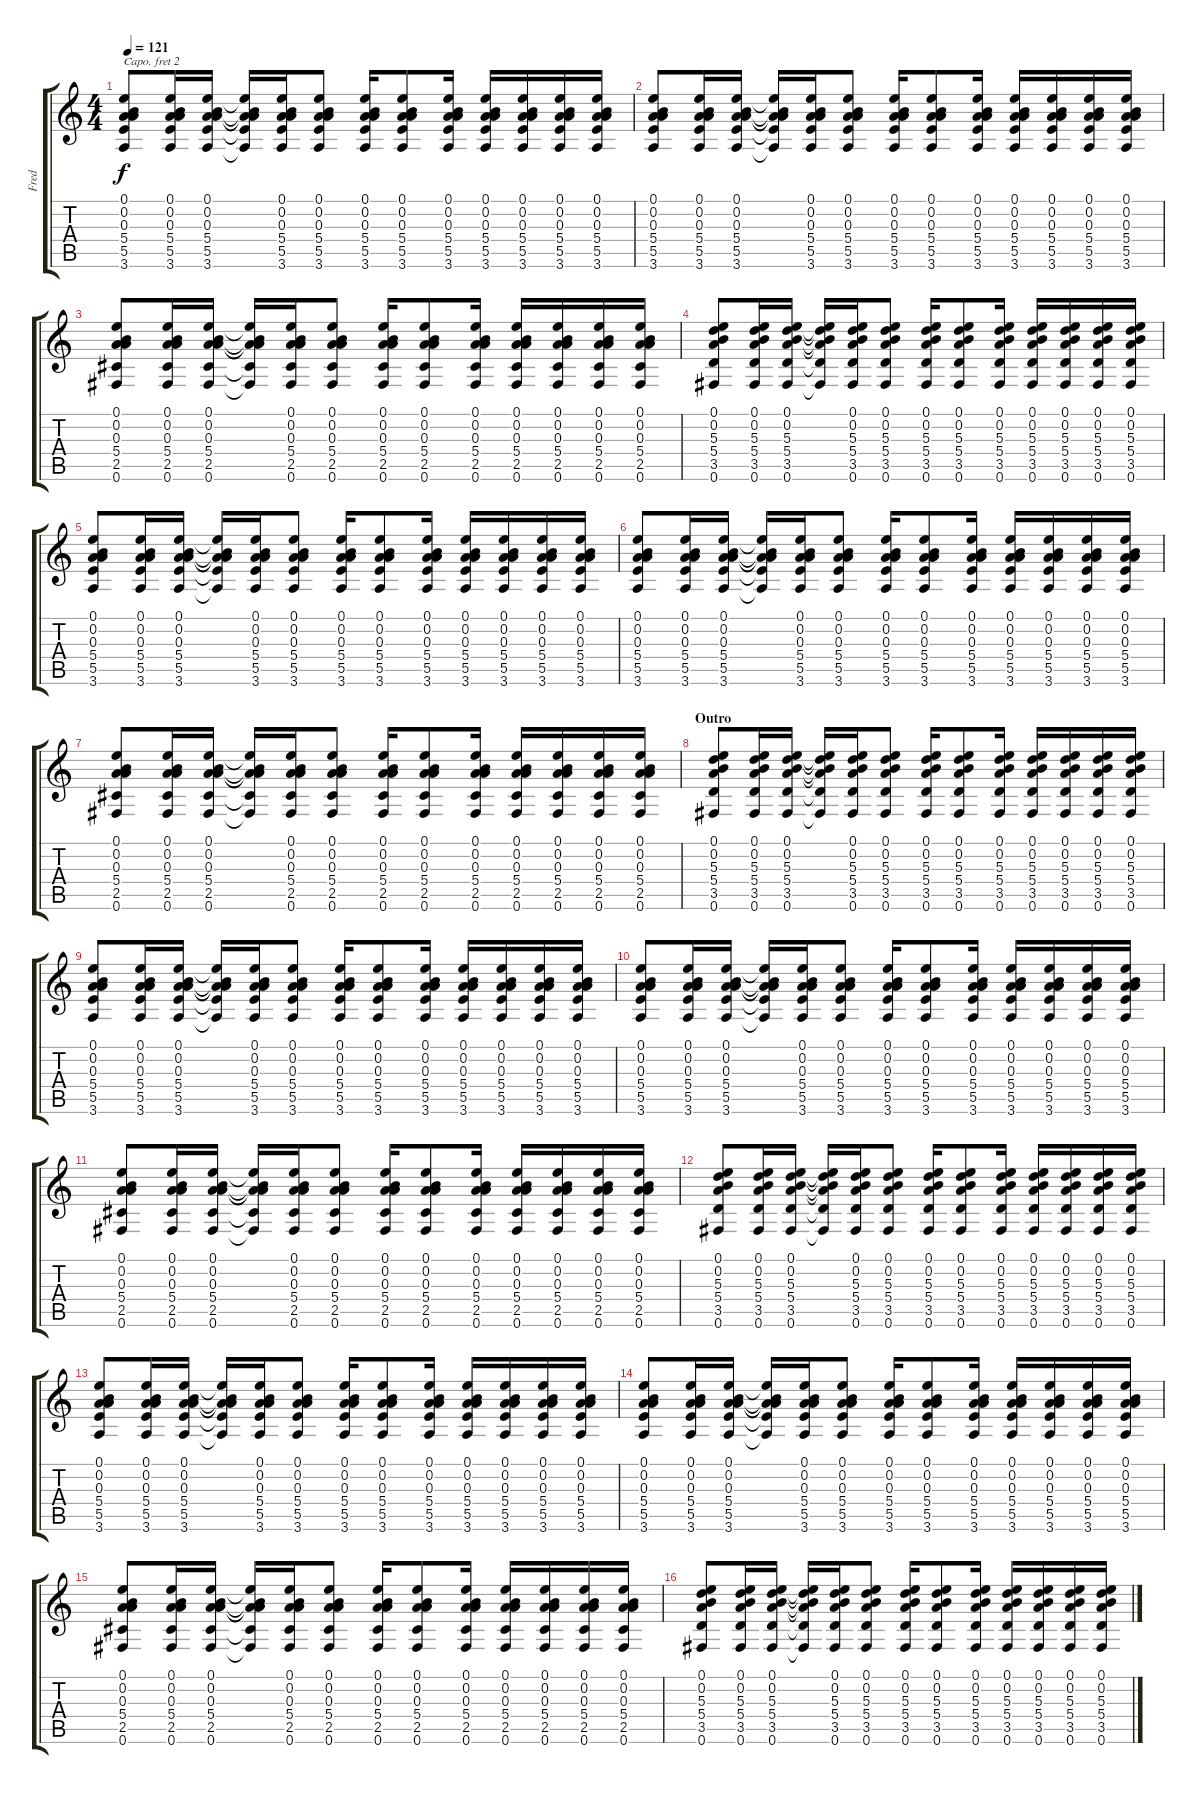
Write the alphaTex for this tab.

\track ("Fred" "Fred") {instrument acousticguitarsteel}
\staff {score tabs}
\capo 2
\tuning (D4 A3 G3 D3 A2 E2) {hide}
\ts (4 4)
\tempo 121
\clef g2
\ks c
(0.1 0.2 0.3 5.4 5.5 3.6).8{dy f} (0.1 0.2 0.3 5.4 5.5 3.6).16 (0.1 0.2 0.3 5.4 5.5 3.6).16 (0.1{t} 0.2{t} 0.3{t} 5.4{t} 5.5{t} 3.6{t}).16 (0.1 0.2 0.3 5.4 5.5 3.6).16 (0.1 0.2 0.3 5.4 5.5 3.6).8 (0.1 0.2 0.3 5.4 5.5 3.6).16 (0.1 0.2 0.3 5.4 5.5 3.6).8 (0.1 0.2 0.3 5.4 5.5 3.6).16 (0.1 0.2 0.3 5.4 5.5 3.6).16 (0.1 0.2 0.3 5.4 5.5 3.6).16 (0.1 0.2 0.3 5.4 5.5 3.6).16 (0.1 0.2 0.3 5.4 5.5 3.6).16 |
(0.1 0.2 0.3 5.4 5.5 3.6).8 (0.1 0.2 0.3 5.4 5.5 3.6).16 (0.1 0.2 0.3 5.4 5.5 3.6).16 (0.1{t} 0.2{t} 0.3{t} 5.4{t} 5.5{t} 3.6{t}).16 (0.1 0.2 0.3 5.4 5.5 3.6).16 (0.1 0.2 0.3 5.4 5.5 3.6).8 (0.1 0.2 0.3 5.4 5.5 3.6).16 (0.1 0.2 0.3 5.4 5.5 3.6).8 (0.1 0.2 0.3 5.4 5.5 3.6).16 (0.1 0.2 0.3 5.4 5.5 3.6).16 (0.1 0.2 0.3 5.4 5.5 3.6).16 (0.1 0.2 0.3 5.4 5.5 3.6).16 (0.1 0.2 0.3 5.4 5.5 3.6).16 |
(0.1 0.2 0.3 5.4 2.5 0.6).8 (0.1 0.2 0.3 5.4 2.5 0.6).16 (0.1 0.2 0.3 5.4 2.5 0.6).16 (0.1{t} 0.2{t} 0.3{t} 5.4{t} 2.5{t} 0.6{t}).16 (0.1 0.2 0.3 5.4 2.5 0.6).16 (0.1 0.2 0.3 5.4 2.5 0.6).8 (0.1 0.2 0.3 5.4 2.5 0.6).16 (0.1 0.2 0.3 5.4 2.5 0.6).8 (0.1 0.2 0.3 5.4 2.5 0.6).16 (0.1 0.2 0.3 5.4 2.5 0.6).16 (0.1 0.2 0.3 5.4 2.5 0.6).16 (0.1 0.2 0.3 5.4 2.5 0.6).16 (0.1 0.2 0.3 5.4 2.5 0.6).16 |
(0.1 0.2 5.3 5.4 3.5 0.6).8 (0.1 0.2 5.3 5.4 3.5 0.6).16 (0.1 0.2 5.3 5.4 3.5 0.6).16 (0.1{t} 0.2{t} 5.3{t} 5.4{t} 3.5{t} 0.6{t}).16 (0.1 0.2 5.3 5.4 3.5 0.6).16 (0.1 0.2 5.3 5.4 3.5 0.6).8 (0.1 0.2 5.3 5.4 3.5 0.6).16 (0.1 0.2 5.3 5.4 3.5 0.6).8 (0.1 0.2 5.3 5.4 3.5 0.6).16 (0.1 0.2 5.3 5.4 3.5 0.6).16 (0.1 0.2 5.3 5.4 3.5 0.6).16 (0.1 0.2 5.3 5.4 3.5 0.6).16 (0.1 0.2 5.3 5.4 3.5 0.6).16 |
(0.1 0.2 0.3 5.4 5.5 3.6).8 (0.1 0.2 0.3 5.4 5.5 3.6).16 (0.1 0.2 0.3 5.4 5.5 3.6).16 (0.1{t} 0.2{t} 0.3{t} 5.4{t} 5.5{t} 3.6{t}).16 (0.1 0.2 0.3 5.4 5.5 3.6).16 (0.1 0.2 0.3 5.4 5.5 3.6).8 (0.1 0.2 0.3 5.4 5.5 3.6).16 (0.1 0.2 0.3 5.4 5.5 3.6).8 (0.1 0.2 0.3 5.4 5.5 3.6).16 (0.1 0.2 0.3 5.4 5.5 3.6).16 (0.1 0.2 0.3 5.4 5.5 3.6).16 (0.1 0.2 0.3 5.4 5.5 3.6).16 (0.1 0.2 0.3 5.4 5.5 3.6).16 |
(0.1 0.2 0.3 5.4 5.5 3.6).8 (0.1 0.2 0.3 5.4 5.5 3.6).16 (0.1 0.2 0.3 5.4 5.5 3.6).16 (0.1{t} 0.2{t} 0.3{t} 5.4{t} 5.5{t} 3.6{t}).16 (0.1 0.2 0.3 5.4 5.5 3.6).16 (0.1 0.2 0.3 5.4 5.5 3.6).8 (0.1 0.2 0.3 5.4 5.5 3.6).16 (0.1 0.2 0.3 5.4 5.5 3.6).8 (0.1 0.2 0.3 5.4 5.5 3.6).16 (0.1 0.2 0.3 5.4 5.5 3.6).16 (0.1 0.2 0.3 5.4 5.5 3.6).16 (0.1 0.2 0.3 5.4 5.5 3.6).16 (0.1 0.2 0.3 5.4 5.5 3.6).16 |
(0.1 0.2 0.3 5.4 2.5 0.6).8 (0.1 0.2 0.3 5.4 2.5 0.6).16 (0.1 0.2 0.3 5.4 2.5 0.6).16 (0.1{t} 0.2{t} 0.3{t} 5.4{t} 2.5{t} 0.6{t}).16 (0.1 0.2 0.3 5.4 2.5 0.6).16 (0.1 0.2 0.3 5.4 2.5 0.6).8 (0.1 0.2 0.3 5.4 2.5 0.6).16 (0.1 0.2 0.3 5.4 2.5 0.6).8 (0.1 0.2 0.3 5.4 2.5 0.6).16 (0.1 0.2 0.3 5.4 2.5 0.6).16 (0.1 0.2 0.3 5.4 2.5 0.6).16 (0.1 0.2 0.3 5.4 2.5 0.6).16 (0.1 0.2 0.3 5.4 2.5 0.6).16 |
\section ("" "Outro")
(0.1 0.2 5.3 5.4 3.5 0.6).8 (0.1 0.2 5.3 5.4 3.5 0.6).16 (0.1 0.2 5.3 5.4 3.5 0.6).16 (0.1{t} 0.2{t} 5.3{t} 5.4{t} 3.5{t} 0.6{t}).16 (0.1 0.2 5.3 5.4 3.5 0.6).16 (0.1 0.2 5.3 5.4 3.5 0.6).8 (0.1 0.2 5.3 5.4 3.5 0.6).16 (0.1 0.2 5.3 5.4 3.5 0.6).8 (0.1 0.2 5.3 5.4 3.5 0.6).16 (0.1 0.2 5.3 5.4 3.5 0.6).16 (0.1 0.2 5.3 5.4 3.5 0.6).16 (0.1 0.2 5.3 5.4 3.5 0.6).16 (0.1 0.2 5.3 5.4 3.5 0.6).16 |
(0.1 0.2 0.3 5.4 5.5 3.6).8 (0.1 0.2 0.3 5.4 5.5 3.6).16 (0.1 0.2 0.3 5.4 5.5 3.6).16 (0.1{t} 0.2{t} 0.3{t} 5.4{t} 5.5{t} 3.6{t}).16 (0.1 0.2 0.3 5.4 5.5 3.6).16 (0.1 0.2 0.3 5.4 5.5 3.6).8 (0.1 0.2 0.3 5.4 5.5 3.6).16 (0.1 0.2 0.3 5.4 5.5 3.6).8 (0.1 0.2 0.3 5.4 5.5 3.6).16 (0.1 0.2 0.3 5.4 5.5 3.6).16 (0.1 0.2 0.3 5.4 5.5 3.6).16 (0.1 0.2 0.3 5.4 5.5 3.6).16 (0.1 0.2 0.3 5.4 5.5 3.6).16 |
(0.1 0.2 0.3 5.4 5.5 3.6).8 (0.1 0.2 0.3 5.4 5.5 3.6).16 (0.1 0.2 0.3 5.4 5.5 3.6).16 (0.1{t} 0.2{t} 0.3{t} 5.4{t} 5.5{t} 3.6{t}).16 (0.1 0.2 0.3 5.4 5.5 3.6).16 (0.1 0.2 0.3 5.4 5.5 3.6).8 (0.1 0.2 0.3 5.4 5.5 3.6).16 (0.1 0.2 0.3 5.4 5.5 3.6).8 (0.1 0.2 0.3 5.4 5.5 3.6).16 (0.1 0.2 0.3 5.4 5.5 3.6).16 (0.1 0.2 0.3 5.4 5.5 3.6).16 (0.1 0.2 0.3 5.4 5.5 3.6).16 (0.1 0.2 0.3 5.4 5.5 3.6).16 |
(0.1 0.2 0.3 5.4 2.5 0.6).8 (0.1 0.2 0.3 5.4 2.5 0.6).16 (0.1 0.2 0.3 5.4 2.5 0.6).16 (0.1{t} 0.2{t} 0.3{t} 5.4{t} 2.5{t} 0.6{t}).16 (0.1 0.2 0.3 5.4 2.5 0.6).16 (0.1 0.2 0.3 5.4 2.5 0.6).8 (0.1 0.2 0.3 5.4 2.5 0.6).16 (0.1 0.2 0.3 5.4 2.5 0.6).8 (0.1 0.2 0.3 5.4 2.5 0.6).16 (0.1 0.2 0.3 5.4 2.5 0.6).16 (0.1 0.2 0.3 5.4 2.5 0.6).16 (0.1 0.2 0.3 5.4 2.5 0.6).16 (0.1 0.2 0.3 5.4 2.5 0.6).16 |
(0.1 0.2 5.3 5.4 3.5 0.6).8 (0.1 0.2 5.3 5.4 3.5 0.6).16 (0.1 0.2 5.3 5.4 3.5 0.6).16 (0.1{t} 0.2{t} 5.3{t} 5.4{t} 3.5{t} 0.6{t}).16 (0.1 0.2 5.3 5.4 3.5 0.6).16 (0.1 0.2 5.3 5.4 3.5 0.6).8 (0.1 0.2 5.3 5.4 3.5 0.6).16 (0.1 0.2 5.3 5.4 3.5 0.6).8 (0.1 0.2 5.3 5.4 3.5 0.6).16 (0.1 0.2 5.3 5.4 3.5 0.6).16 (0.1 0.2 5.3 5.4 3.5 0.6).16 (0.1 0.2 5.3 5.4 3.5 0.6).16 (0.1 0.2 5.3 5.4 3.5 0.6).16 |
(0.1 0.2 0.3 5.4 5.5 3.6).8 (0.1 0.2 0.3 5.4 5.5 3.6).16 (0.1 0.2 0.3 5.4 5.5 3.6).16 (0.1{t} 0.2{t} 0.3{t} 5.4{t} 5.5{t} 3.6{t}).16 (0.1 0.2 0.3 5.4 5.5 3.6).16 (0.1 0.2 0.3 5.4 5.5 3.6).8 (0.1 0.2 0.3 5.4 5.5 3.6).16 (0.1 0.2 0.3 5.4 5.5 3.6).8 (0.1 0.2 0.3 5.4 5.5 3.6).16 (0.1 0.2 0.3 5.4 5.5 3.6).16 (0.1 0.2 0.3 5.4 5.5 3.6).16 (0.1 0.2 0.3 5.4 5.5 3.6).16 (0.1 0.2 0.3 5.4 5.5 3.6).16 |
(0.1 0.2 0.3 5.4 5.5 3.6).8 (0.1 0.2 0.3 5.4 5.5 3.6).16 (0.1 0.2 0.3 5.4 5.5 3.6).16 (0.1{t} 0.2{t} 0.3{t} 5.4{t} 5.5{t} 3.6{t}).16 (0.1 0.2 0.3 5.4 5.5 3.6).16 (0.1 0.2 0.3 5.4 5.5 3.6).8 (0.1 0.2 0.3 5.4 5.5 3.6).16 (0.1 0.2 0.3 5.4 5.5 3.6).8 (0.1 0.2 0.3 5.4 5.5 3.6).16 (0.1 0.2 0.3 5.4 5.5 3.6).16 (0.1 0.2 0.3 5.4 5.5 3.6).16 (0.1 0.2 0.3 5.4 5.5 3.6).16 (0.1 0.2 0.3 5.4 5.5 3.6).16 |
(0.1 0.2 0.3 5.4 2.5 0.6).8 (0.1 0.2 0.3 5.4 2.5 0.6).16 (0.1 0.2 0.3 5.4 2.5 0.6).16 (0.1{t} 0.2{t} 0.3{t} 5.4{t} 2.5{t} 0.6{t}).16 (0.1 0.2 0.3 5.4 2.5 0.6).16 (0.1 0.2 0.3 5.4 2.5 0.6).8 (0.1 0.2 0.3 5.4 2.5 0.6).16 (0.1 0.2 0.3 5.4 2.5 0.6).8 (0.1 0.2 0.3 5.4 2.5 0.6).16 (0.1 0.2 0.3 5.4 2.5 0.6).16 (0.1 0.2 0.3 5.4 2.5 0.6).16 (0.1 0.2 0.3 5.4 2.5 0.6).16 (0.1 0.2 0.3 5.4 2.5 0.6).16 |
(0.1 0.2 5.3 5.4 3.5 0.6).8 (0.1 0.2 5.3 5.4 3.5 0.6).16 (0.1 0.2 5.3 5.4 3.5 0.6).16 (0.1{t} 0.2{t} 5.3{t} 5.4{t} 3.5{t} 0.6{t}).16 (0.1 0.2 5.3 5.4 3.5 0.6).16 (0.1 0.2 5.3 5.4 3.5 0.6).8 (0.1 0.2 5.3 5.4 3.5 0.6).16 (0.1 0.2 5.3 5.4 3.5 0.6).8 (0.1 0.2 5.3 5.4 3.5 0.6).16 (0.1 0.2 5.3 5.4 3.5 0.6).16 (0.1 0.2 5.3 5.4 3.5 0.6).16 (0.1 0.2 5.3 5.4 3.5 0.6).16 (0.1 0.2 5.3 5.4 3.5 0.6).16
